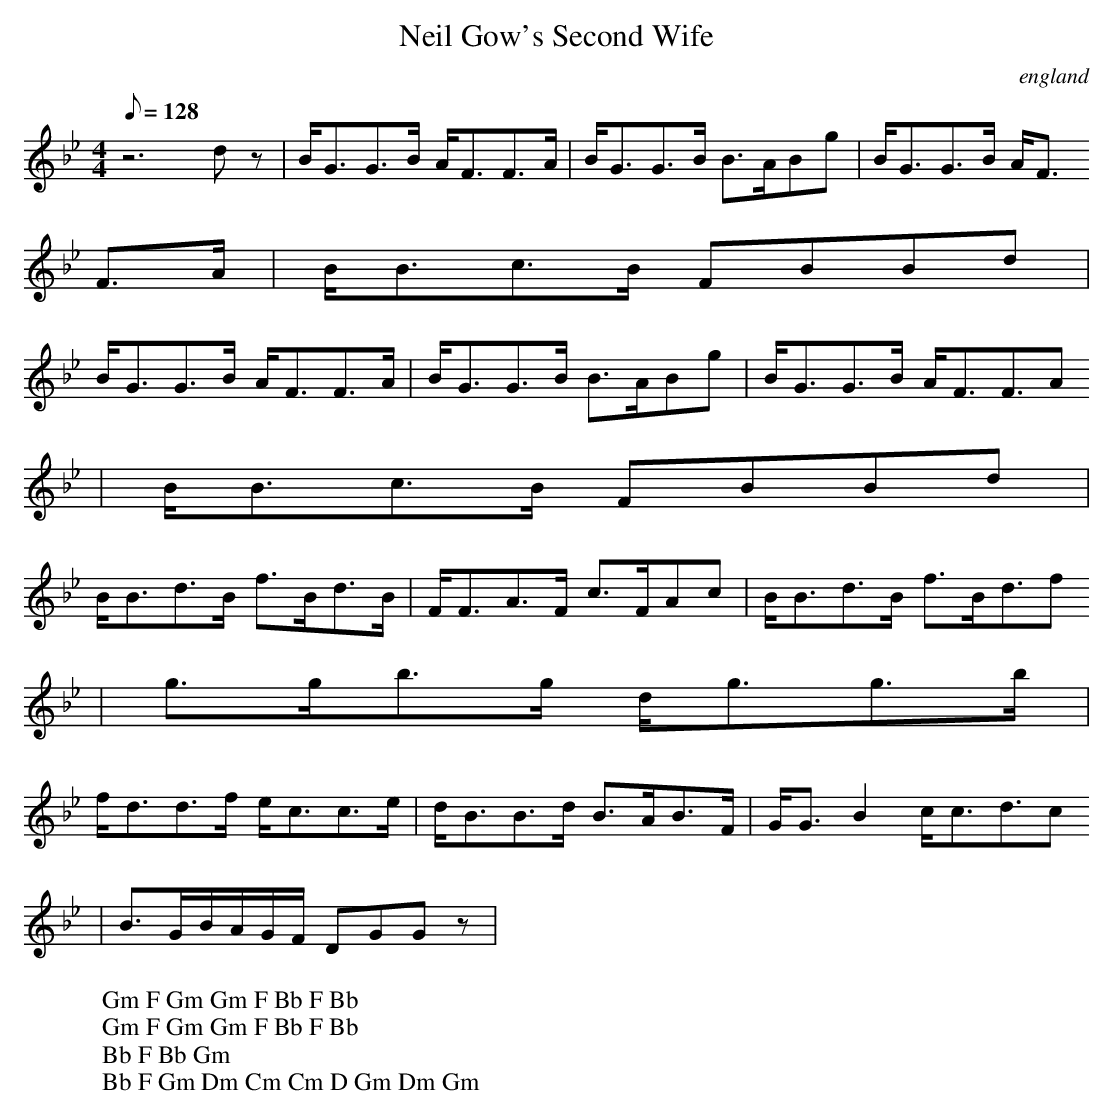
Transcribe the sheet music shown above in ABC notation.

X:1
T:Neil Gow's Second Wife
O:england
M:4/4
L:1/8
Q:128
K:Bb
z6dz|B/G3/2G3/2B/ A/F3/2F3/2A/|B/G3/2G3/2B/ B3/2A/Bg|B/G3/2G3/2B/ A/F3/2
F3/2A/|B/B3/2c3/2B/ FBBd|
W: Gm F Gm Gm F Bb F Bb
B/G3/2G3/2B/ A/F3/2F3/2A/|B/G3/2G3/2B/ B3/2A/Bg|B/G3/2G3/2B/ A/F3/2F3/2A
/|B/B3/2c3/2B/ FBBd|
W: Gm F Gm Gm F Bb F Bb
B/B3/2d3/2B/ f3/2B/d3/2B/|F/F3/2A3/2F/ c3/2F/Ac|B/B3/2d3/2B/ f3/2B/d3/2f
/|g3/2g/b3/2g/ d/g3/2g3/2b/|
W: Bb F Bb Gm
f/d3/2d3/2f/ e/c3/2c3/2e/|d/B3/2B3/2d/ B3/2A/B3/2F/|G/G3/2B2 c/c3/2d3/2c
/|B3/2G/B/A/G/F/ DGGz|
W: Bb F Gm Dm Cm Cm D Gm Dm Gm
